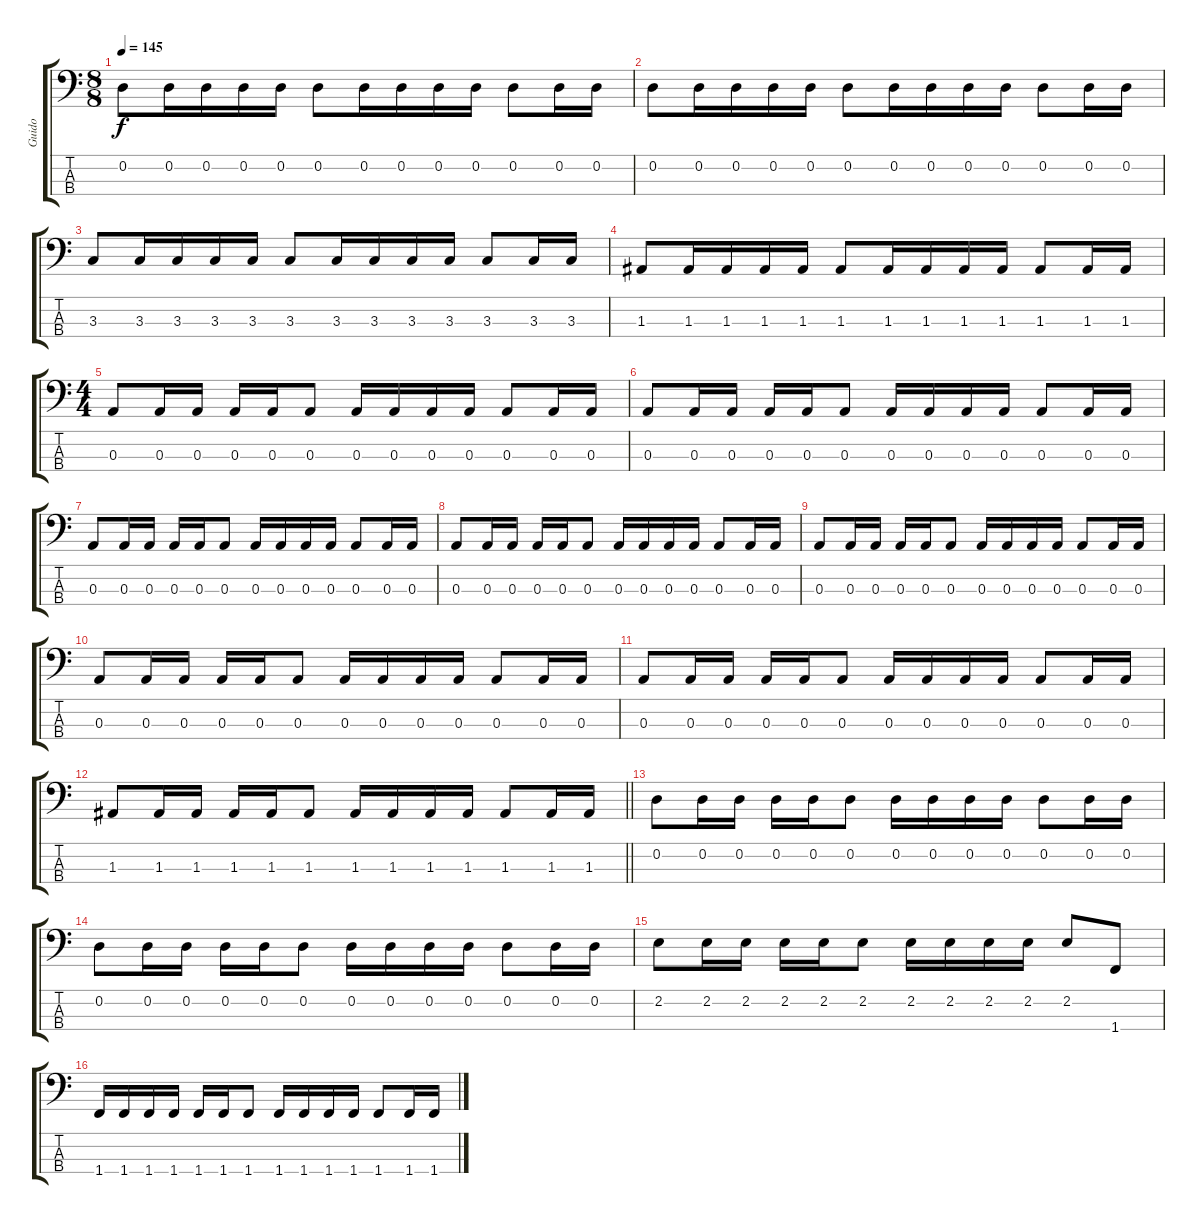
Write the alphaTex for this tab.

\track ("Guido" "Guido") {instrument electricbassfinger}
\staff {score tabs}
\tuning (G2 D2 A1 E1) {hide}
\ts (8 8)
\tempo 145
\clef f4
\ks c
0.2.8{dy f} 0.2.16 0.2.16 0.2.16 0.2.16 0.2.8 0.2.16 0.2.16 0.2.16 0.2.16 0.2.8 0.2.16 0.2.16 |
0.2.8 0.2.16 0.2.16 0.2.16 0.2.16 0.2.8 0.2.16 0.2.16 0.2.16 0.2.16 0.2.8 0.2.16 0.2.16 |
3.3.8 3.3.16 3.3.16 3.3.16 3.3.16 3.3.8 3.3.16 3.3.16 3.3.16 3.3.16 3.3.8 3.3.16 3.3.16 |
1.3.8 1.3.16 1.3.16 1.3.16 1.3.16 1.3.8 1.3.16 1.3.16 1.3.16 1.3.16 1.3.8 1.3.16 1.3.16 |
\ts (4 4)
0.3.8 0.3.16 0.3.16 0.3.16 0.3.16 0.3.8 0.3.16 0.3.16 0.3.16 0.3.16 0.3.8 0.3.16 0.3.16 |
0.3.8 0.3.16 0.3.16 0.3.16 0.3.16 0.3.8 0.3.16 0.3.16 0.3.16 0.3.16 0.3.8 0.3.16 0.3.16 |
0.3.8 0.3.16 0.3.16 0.3.16 0.3.16 0.3.8 0.3.16 0.3.16 0.3.16 0.3.16 0.3.8 0.3.16 0.3.16 |
0.3.8 0.3.16 0.3.16 0.3.16 0.3.16 0.3.8 0.3.16 0.3.16 0.3.16 0.3.16 0.3.8 0.3.16 0.3.16 |
0.3.8 0.3.16 0.3.16 0.3.16 0.3.16 0.3.8 0.3.16 0.3.16 0.3.16 0.3.16 0.3.8 0.3.16 0.3.16 |
0.3.8 0.3.16 0.3.16 0.3.16 0.3.16 0.3.8 0.3.16 0.3.16 0.3.16 0.3.16 0.3.8 0.3.16 0.3.16 |
0.3.8 0.3.16 0.3.16 0.3.16 0.3.16 0.3.8 0.3.16 0.3.16 0.3.16 0.3.16 0.3.8 0.3.16 0.3.16 |
\barLineRight lightlight
1.3.8 1.3.16 1.3.16 1.3.16 1.3.16 1.3.8 1.3.16 1.3.16 1.3.16 1.3.16 1.3.8 1.3.16 1.3.16 |
0.2.8 0.2.16 0.2.16 0.2.16 0.2.16 0.2.8 0.2.16 0.2.16 0.2.16 0.2.16 0.2.8 0.2.16 0.2.16 |
0.2.8 0.2.16 0.2.16 0.2.16 0.2.16 0.2.8 0.2.16 0.2.16 0.2.16 0.2.16 0.2.8 0.2.16 0.2.16 |
2.2.8 2.2.16 2.2.16 2.2.16 2.2.16 2.2.8 2.2.16 2.2.16 2.2.16 2.2.16 2.2.8 1.4.8 |
1.4.16 1.4.16 1.4.16 1.4.16 1.4.16 1.4.16 1.4.8 1.4.16 1.4.16 1.4.16 1.4.16 1.4.8 1.4.16 1.4.16
